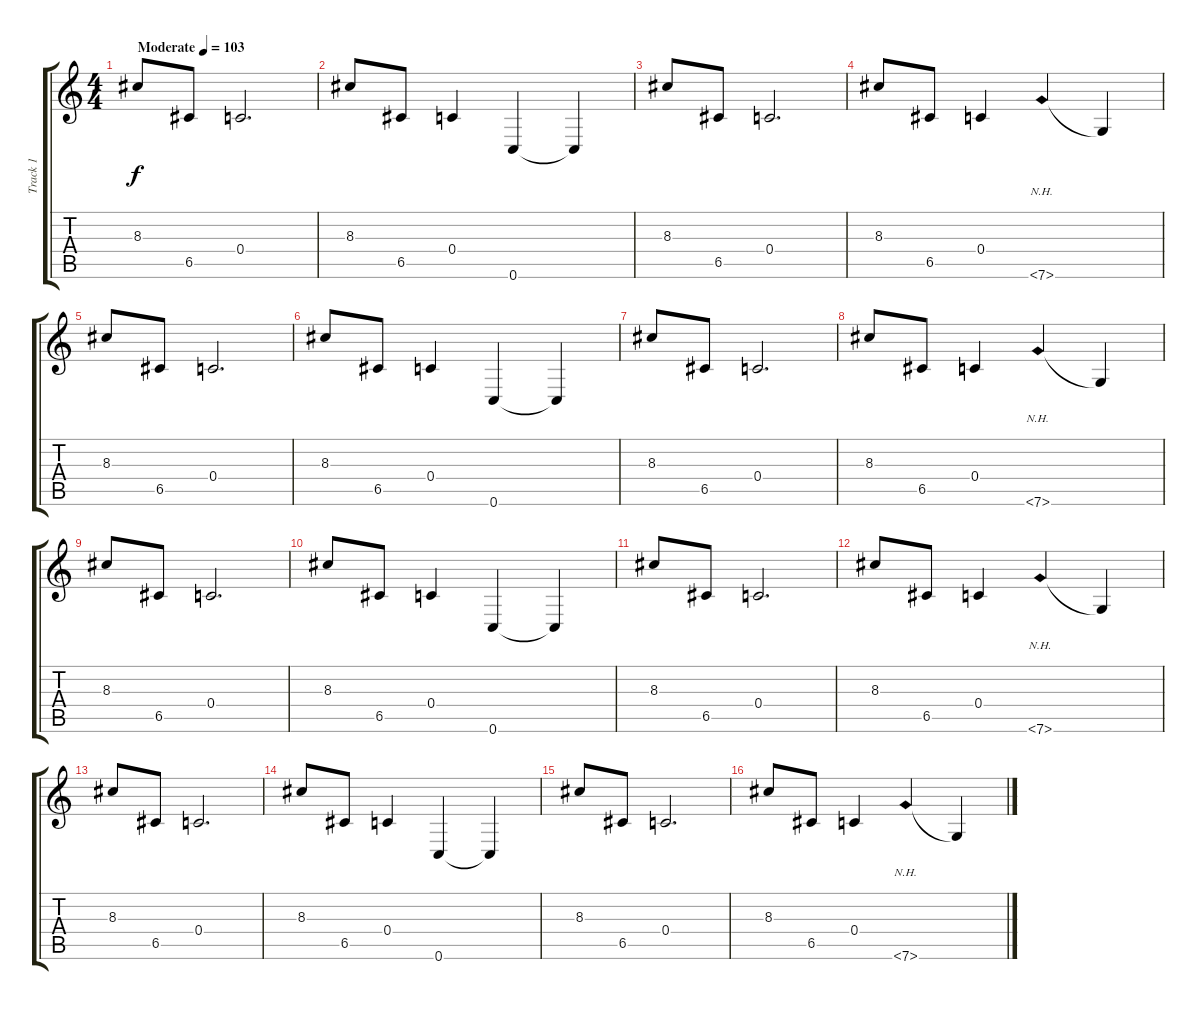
\track ("Track 1" "Track 1") {instrument distortionguitar}
\staff {score tabs}
\tuning (D4 A3 F3 C3 G2 C2) {hide}
\ts (4 4)
\tempo (103 "Moderate")
\clef g2
\ks c
8.3.8{dy f instrument distortionguitar} 6.5.8 0.4.2{d} |
8.3.8 6.5.8 0.4.4 0.6.4 0.6{t}.4 |
8.3.8 6.5.8 0.4.2{d} |
8.3.8 6.5.8 0.4.4 7.6{nh}.4 7.6{t}.4 |
8.3.8 6.5.8 0.4.2{d} |
8.3.8 6.5.8 0.4.4 0.6.4 0.6{t}.4 |
8.3.8 6.5.8 0.4.2{d} |
8.3.8 6.5.8 0.4.4 7.6{nh}.4 7.6{t}.4 |
8.3.8 6.5.8 0.4.2{d} |
8.3.8 6.5.8 0.4.4 0.6.4 0.6{t}.4 |
8.3.8 6.5.8 0.4.2{d} |
8.3.8 6.5.8 0.4.4 7.6{nh}.4 7.6{t}.4 |
8.3.8 6.5.8 0.4.2{d} |
8.3.8 6.5.8 0.4.4 0.6.4 0.6{t}.4 |
8.3.8 6.5.8 0.4.2{d} |
8.3.8 6.5.8 0.4.4 7.6{nh}.4 7.6{t}.4
